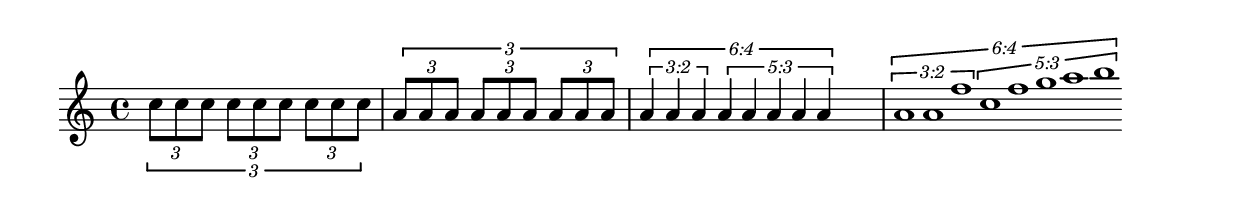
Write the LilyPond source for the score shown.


\version "2.14.0"

\header {
    texidoc=" Tuplets may be nested."
}

\paper {
  ragged-right = ##t  
  indent = 0.0
}

\relative c'' {
  \times 4/3 {
    \times 2/3 { c8[ c c] }
    \times 2/3 { c8[ c c] }
    \times 2/3 { c8[ c c] }
  }

  \times 4/3 {
    \times 2/3 { a8[ a a] }
    \times 2/3 { a8[ a a] }
    \times 2/3 { a8[ a a] }
  }

  \override TupletNumber #'text = #tuplet-number::calc-fraction-text
  \times 4/6 {
    \times 2/3 {
      a4 a a
    }
    \times 3/5 {
      a4 a a a a
    }
  }

  s1*1/6
  
  \stemUp
  \times 4/6 {
    \times 2/3 {
      a1*1/6 a f'
    }
    \times 3/5 {
      c f g a b 
    }
  }
  
}

